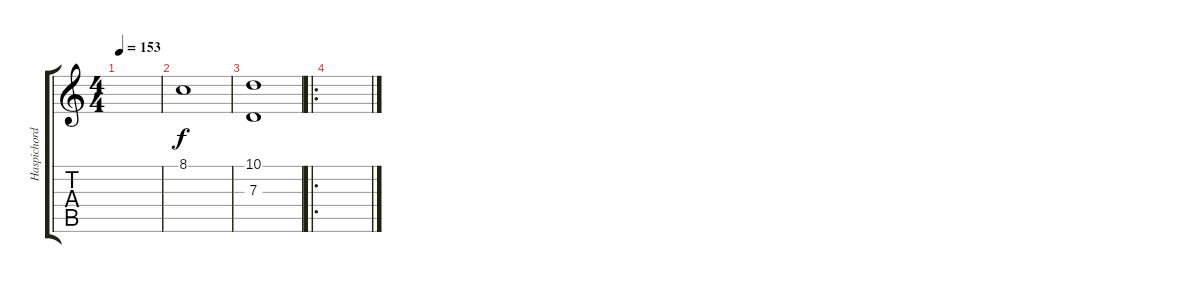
\track ("Haspichord" "Haspichord") {instrument harpsichord}
\staff {score tabs}
\tuning (E4 B3 G3 D3 A2 D2) {hide}
\ts (4 4)
\tempo 153
\clef g2
\ks c
|
8.1.1 |
(10.1 7.3).1 |
\ro
